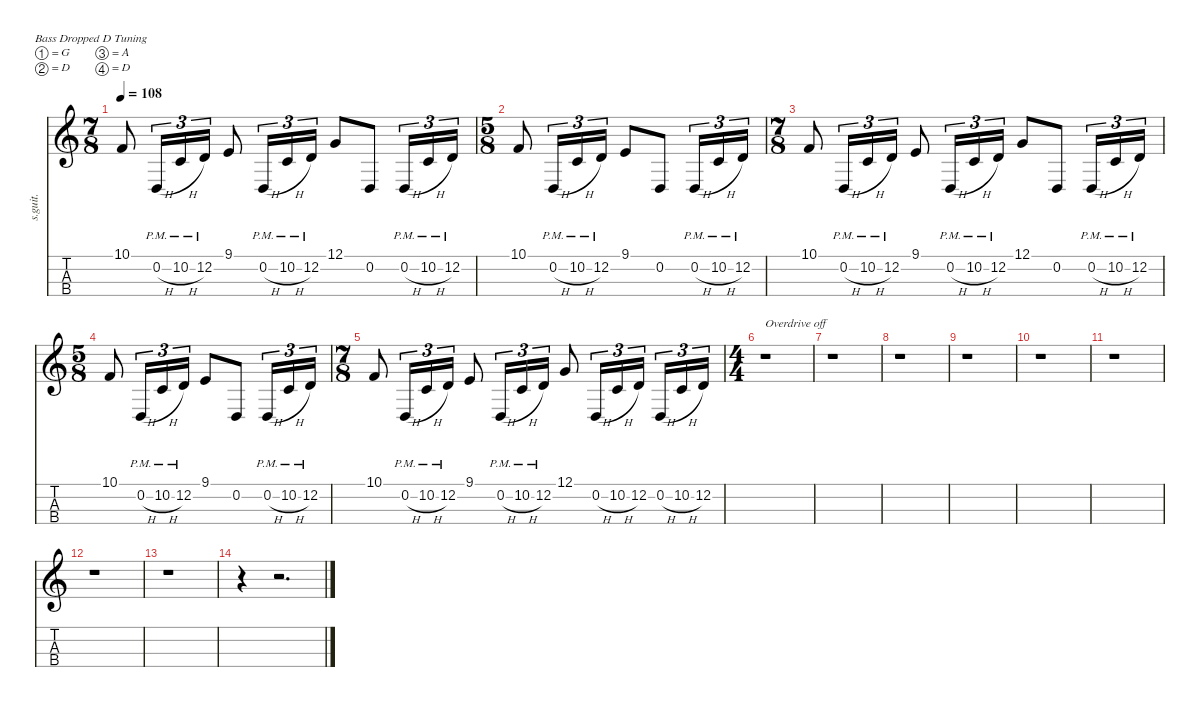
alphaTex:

\defaultSystemsLayout 4
\hideDynamics
\bracketExtendMode nobrackets
\track ("Bass Overdrive/Whammy" "s.guit.") {instrument distortionguitar}
\staff {score tabs}
\tuning (G2 D2 A1 D1)
\ts (7 8)
\beaming (8 2 2 2 2)
\tempo 108
\clef g2
\ks c
10.1.8{lyrics (0 "") lyrics (1 "") lyrics (2 "") lyrics (3 "") lyrics (4 "") dy f} 0.2{h pm}.16{tu (3 2) lyrics (0 "") lyrics (1 "") lyrics (2 "") lyrics (3 "") lyrics (4 "")} 10.2{h pm}.16{tu (3 2) lyrics (0 "") lyrics (1 "") lyrics (2 "") lyrics (3 "") lyrics (4 "")} 12.2{pm}.16{tu (3 2) lyrics (0 "") lyrics (1 "") lyrics (2 "") lyrics (3 "") lyrics (4 "")} 9.1.8{lyrics (0 "") lyrics (1 "") lyrics (2 "") lyrics (3 "") lyrics (4 "")} 0.2{h pm}.16{tu (3 2) lyrics (0 "") lyrics (1 "") lyrics (2 "") lyrics (3 "") lyrics (4 "")} 10.2{h pm}.16{tu (3 2) lyrics (0 "") lyrics (1 "") lyrics (2 "") lyrics (3 "") lyrics (4 "")} 12.2{pm}.16{tu (3 2) lyrics (0 "") lyrics (1 "") lyrics (2 "") lyrics (3 "") lyrics (4 "")} 12.1.8{lyrics (0 "") lyrics (1 "") lyrics (2 "") lyrics (3 "") lyrics (4 "")} 0.2.8{lyrics (0 "") lyrics (1 "") lyrics (2 "") lyrics (3 "") lyrics (4 "")} 0.2{h pm}.16{tu (3 2) lyrics (0 "") lyrics (1 "") lyrics (2 "") lyrics (3 "") lyrics (4 "")} 10.2{h pm}.16{tu (3 2) lyrics (0 "") lyrics (1 "") lyrics (2 "") lyrics (3 "") lyrics (4 "")} 12.2{pm}.16{tu (3 2) lyrics (0 "") lyrics (1 "") lyrics (2 "") lyrics (3 "") lyrics (4 "")} |
\ts (5 8)
\beaming (8 2 2 2 2)
10.1.8{lyrics (0 "") lyrics (1 "") lyrics (2 "") lyrics (3 "") lyrics (4 "")} 0.2{h pm}.16{tu (3 2) lyrics (0 "") lyrics (1 "") lyrics (2 "") lyrics (3 "") lyrics (4 "")} 10.2{h pm}.16{tu (3 2) lyrics (0 "") lyrics (1 "") lyrics (2 "") lyrics (3 "") lyrics (4 "")} 12.2{pm}.16{tu (3 2) lyrics (0 "") lyrics (1 "") lyrics (2 "") lyrics (3 "") lyrics (4 "")} 9.1.8{lyrics (0 "") lyrics (1 "") lyrics (2 "") lyrics (3 "") lyrics (4 "")} 0.2.8{lyrics (0 "") lyrics (1 "") lyrics (2 "") lyrics (3 "") lyrics (4 "")} 0.2{h pm}.16{tu (3 2) lyrics (0 "") lyrics (1 "") lyrics (2 "") lyrics (3 "") lyrics (4 "")} 10.2{h pm}.16{tu (3 2) lyrics (0 "") lyrics (1 "") lyrics (2 "") lyrics (3 "") lyrics (4 "")} 12.2{pm}.16{tu (3 2) lyrics (0 "") lyrics (1 "") lyrics (2 "") lyrics (3 "") lyrics (4 "")} |
\ts (7 8)
\beaming (8 2 2 2 2)
10.1.8{lyrics (0 "") lyrics (1 "") lyrics (2 "") lyrics (3 "") lyrics (4 "")} 0.2{h pm}.16{tu (3 2) lyrics (0 "") lyrics (1 "") lyrics (2 "") lyrics (3 "") lyrics (4 "")} 10.2{h pm}.16{tu (3 2) lyrics (0 "") lyrics (1 "") lyrics (2 "") lyrics (3 "") lyrics (4 "")} 12.2{pm}.16{tu (3 2) lyrics (0 "") lyrics (1 "") lyrics (2 "") lyrics (3 "") lyrics (4 "")} 9.1.8{lyrics (0 "") lyrics (1 "") lyrics (2 "") lyrics (3 "") lyrics (4 "")} 0.2{h pm}.16{tu (3 2) lyrics (0 "") lyrics (1 "") lyrics (2 "") lyrics (3 "") lyrics (4 "")} 10.2{h pm}.16{tu (3 2) lyrics (0 "") lyrics (1 "") lyrics (2 "") lyrics (3 "") lyrics (4 "")} 12.2{pm}.16{tu (3 2) lyrics (0 "") lyrics (1 "") lyrics (2 "") lyrics (3 "") lyrics (4 "")} 12.1.8{lyrics (0 "") lyrics (1 "") lyrics (2 "") lyrics (3 "") lyrics (4 "")} 0.2.8{lyrics (0 "") lyrics (1 "") lyrics (2 "") lyrics (3 "") lyrics (4 "")} 0.2{h pm}.16{tu (3 2) lyrics (0 "") lyrics (1 "") lyrics (2 "") lyrics (3 "") lyrics (4 "")} 10.2{h pm}.16{tu (3 2) lyrics (0 "") lyrics (1 "") lyrics (2 "") lyrics (3 "") lyrics (4 "")} 12.2{pm}.16{tu (3 2) lyrics (0 "") lyrics (1 "") lyrics (2 "") lyrics (3 "") lyrics (4 "")} |
\ts (5 8)
\beaming (8 2 2 2 2)
10.1.8{lyrics (0 "") lyrics (1 "") lyrics (2 "") lyrics (3 "") lyrics (4 "")} 0.2{h pm}.16{tu (3 2) lyrics (0 "") lyrics (1 "") lyrics (2 "") lyrics (3 "") lyrics (4 "")} 10.2{h pm}.16{tu (3 2) lyrics (0 "") lyrics (1 "") lyrics (2 "") lyrics (3 "") lyrics (4 "")} 12.2{pm}.16{tu (3 2) lyrics (0 "") lyrics (1 "") lyrics (2 "") lyrics (3 "") lyrics (4 "")} 9.1.8{lyrics (0 "") lyrics (1 "") lyrics (2 "") lyrics (3 "") lyrics (4 "")} 0.2.8{lyrics (0 "") lyrics (1 "") lyrics (2 "") lyrics (3 "") lyrics (4 "")} 0.2{h pm}.16{tu (3 2) lyrics (0 "") lyrics (1 "") lyrics (2 "") lyrics (3 "") lyrics (4 "")} 10.2{h pm}.16{tu (3 2) lyrics (0 "") lyrics (1 "") lyrics (2 "") lyrics (3 "") lyrics (4 "")} 12.2{pm}.16{tu (3 2) lyrics (0 "") lyrics (1 "") lyrics (2 "") lyrics (3 "") lyrics (4 "")} |
\ts (7 8)
\beaming (8 2 2 2 2)
10.1.8{lyrics (0 "") lyrics (1 "") lyrics (2 "") lyrics (3 "") lyrics (4 "")} 0.2{h pm}.16{tu (3 2) lyrics (0 "") lyrics (1 "") lyrics (2 "") lyrics (3 "") lyrics (4 "")} 10.2{h pm}.16{tu (3 2) lyrics (0 "") lyrics (1 "") lyrics (2 "") lyrics (3 "") lyrics (4 "")} 12.2{pm}.16{tu (3 2) lyrics (0 "") lyrics (1 "") lyrics (2 "") lyrics (3 "") lyrics (4 "")} 9.1.8{lyrics (0 "") lyrics (1 "") lyrics (2 "") lyrics (3 "") lyrics (4 "")} 0.2{h pm}.16{tu (3 2) lyrics (0 "") lyrics (1 "") lyrics (2 "") lyrics (3 "") lyrics (4 "")} 10.2{h pm}.16{tu (3 2) lyrics (0 "") lyrics (1 "") lyrics (2 "") lyrics (3 "") lyrics (4 "")} 12.2{pm}.16{tu (3 2) lyrics (0 "") lyrics (1 "") lyrics (2 "") lyrics (3 "") lyrics (4 "")} 12.1.8{lyrics (0 "") lyrics (1 "") lyrics (2 "") lyrics (3 "") lyrics (4 "")} 0.2{h}.16{tu (3 2) lyrics (0 "") lyrics (1 "") lyrics (2 "") lyrics (3 "") lyrics (4 "")} 10.2{h}.16{tu (3 2) lyrics (0 "") lyrics (1 "") lyrics (2 "") lyrics (3 "") lyrics (4 "")} 12.2.16{tu (3 2) lyrics (0 "") lyrics (1 "") lyrics (2 "") lyrics (3 "") lyrics (4 "")} 0.2{h}.16{tu (3 2) lyrics (0 "") lyrics (1 "") lyrics (2 "") lyrics (3 "") lyrics (4 "")} 10.2{h}.16{tu (3 2) lyrics (0 "") lyrics (1 "") lyrics (2 "") lyrics (3 "") lyrics (4 "")} 12.2.16{tu (3 2) lyrics (0 "") lyrics (1 "") lyrics (2 "") lyrics (3 "") lyrics (4 "")} |
\ts (4 4)
\beaming (8 2 2 2 2)
r.1{txt "Overdrive off"} |
r.1 |
r.1 |
r.1 |
r.1 |
r.1 |
r.1 |
r.1 |
r.4 r.2{d}
